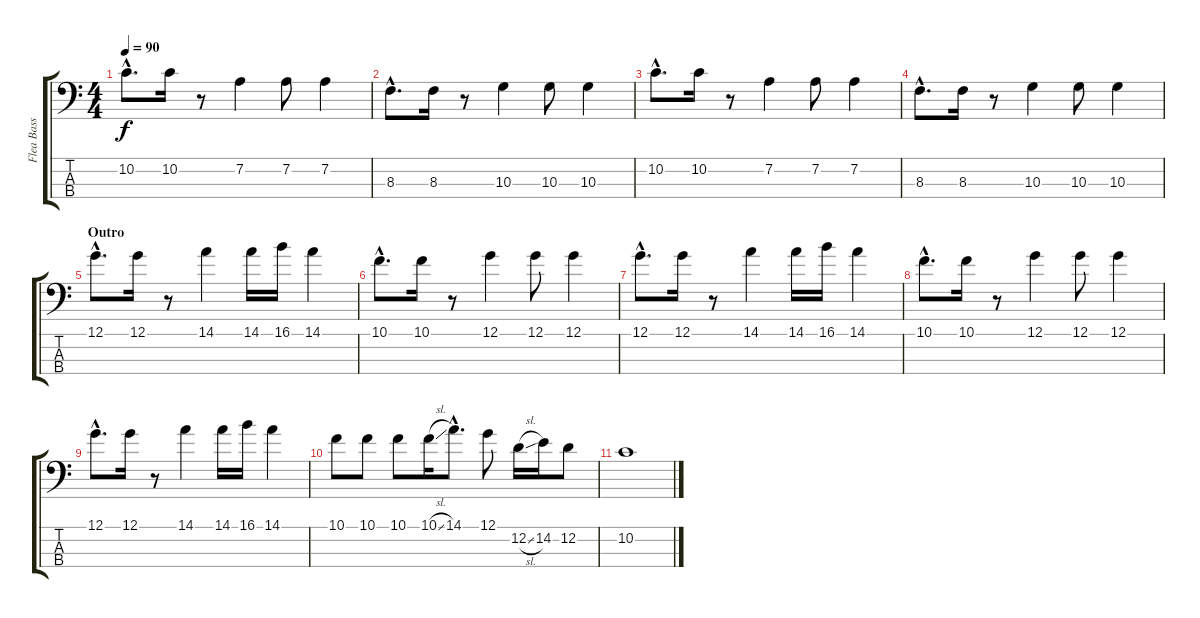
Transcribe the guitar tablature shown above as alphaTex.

\track ("Flea Bass" "Flea Bass") {instrument electricbassfinger}
\staff {score tabs}
\tuning (G2 D2 A1 E1) {hide}
\ts (4 4)
\tempo 90
\clef f4
\ks c
10.2{hac}.8{d dy f} 10.2.16 r.8 7.2.4 7.2.8 7.2.4 |
8.3{hac}.8{d} 8.3.16 r.8 10.3.4 10.3.8 10.3.4 |
10.2{hac}.8{d} 10.2.16 r.8 7.2.4 7.2.8 7.2.4 |
8.3{hac}.8{d} 8.3.16 r.8 10.3.4 10.3.8 10.3.4 |
\section ("" "Outro")
12.1{hac}.8{d} 12.1.16 r.8 14.1.4 14.1.16 16.1.16 14.1.4 |
10.1{hac}.8{d} 10.1.16 r.8 12.1.4 12.1.8 12.1.4 |
12.1{hac}.8{d} 12.1.16 r.8 14.1.4 14.1.16 16.1.16 14.1.4 |
10.1{hac}.8{d} 10.1.16 r.8 12.1.4 12.1.8 12.1.4 |
12.1{hac}.8{d} 12.1.16 r.8 14.1.4 14.1.16 16.1.16 14.1.4 |
10.1.8 10.1.8 10.1.8 10.1{sl}.16 14.1{hac}.8{d} 12.1.8 12.2{sl}.16 14.2.16 12.2.8 |
10.2.1
